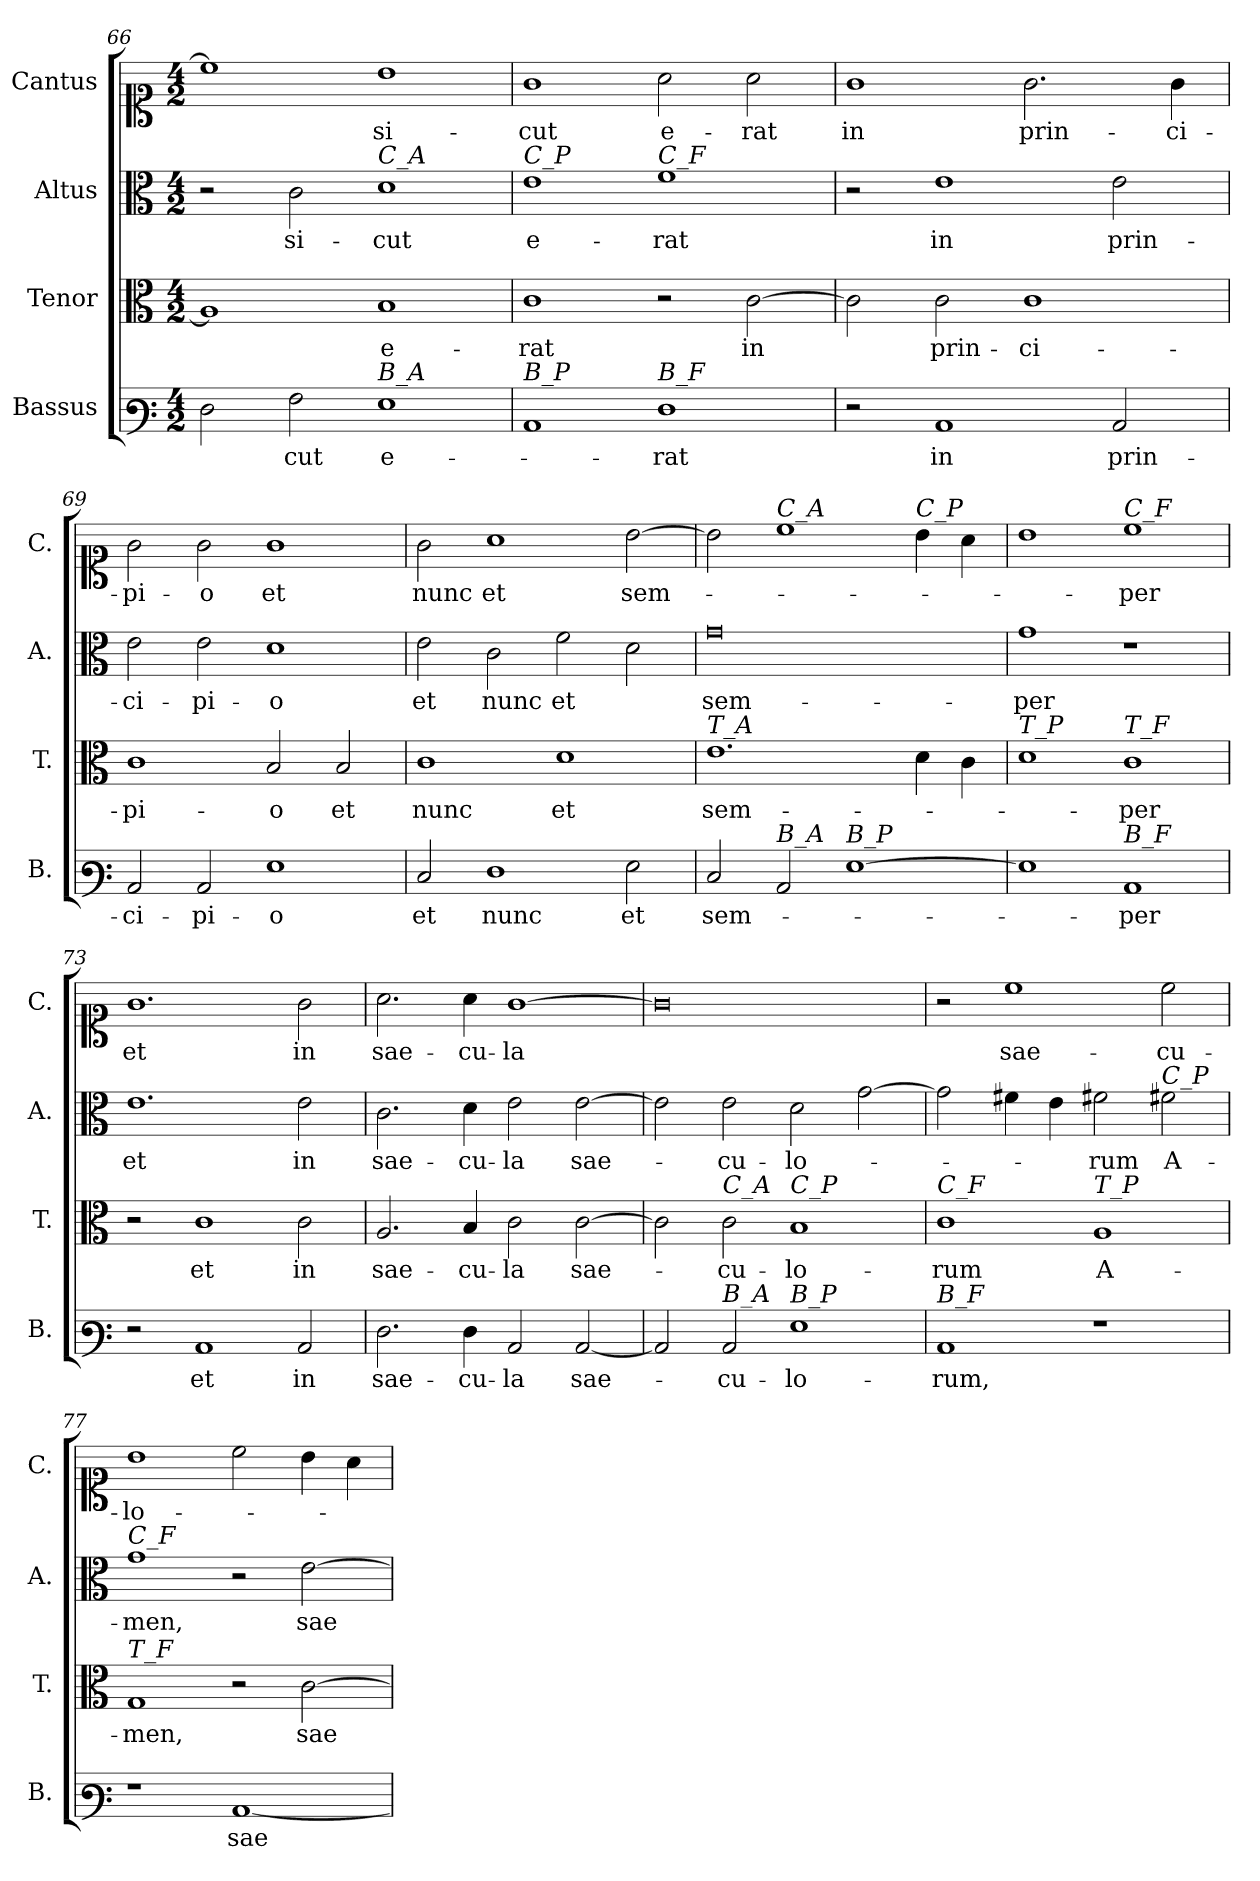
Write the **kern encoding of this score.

**kern	**text	**kern	**text	**kern	**text	**kern	**text
*part4	*part4	*part3	*part3	*part2	*part2	*part1	*part1
*staff4	*staff4	*staff3	*staff3	*staff2	*staff2	*staff1	*staff1
*I"Bassus	*	*I"Tenor	*	*I"Altus	*	*I"Cantus	*
*I'B.	*	*I'T.	*	*I'A.	*	*I'C.	*
!!LO:PB:g=z
*clefF3	*	*clefC3	*	*clefC3	*	*clefC1	*
*k[]	*	*k[]	*	*k[]	*	*k[]	*
*M4/2	*	*M4/2	*	*M4/2	*	*M4/2	*
=66	=66	=66	=66	=66	=66	=66	=66
2F\	.	1A]	.	2r	.	1cc]	.
!	!LO:LY:b	!	!	!	!LO:LY:b	!	!
2A\	-cut	.	.	2c\	si-	.	.
!	!	!	!	!LO:TX:a:i:t=C_A	!	!	!
!LO:TX:a:i:t=B_A	!	!	!	!	!	!	!
!	!LO:LY:b	!	!LO:LY:b	!	!LO:LY:b	!	!LO:LY:b
1G	e-	1B	e-	1d	-cut	1b	si-
=67	=67	=67	=67	=67	=67	=67	=67
!	!	!	!	!LO:TX:a:i:t=C_P	!	!	!
!LO:TX:a:i:t=B_P	!	!	!	!	!	!	!
!	!	!	!LO:LY:b	!	!LO:LY:b	!	!LO:LY:b
1C	.	1c	-rat	1e	e-	1g	-cut
!	!	!	!	!LO:TX:a:i:t=C_F	!	!	!
!LO:TX:a:i:t=B_F	!	!	!	!	!	!	!
!	!LO:LY:b	!	!	!	!LO:LY:b	!	!LO:LY:b
1F	-rat	2r	.	1f	-rat	2a\	e-
!	!	!	!LO:LY:b	!	!	!	!LO:LY:b
.	.	[2c\	in	.	.	2a\	-rat
=68	=68	=68	=68	=68	=68	=68	=68
!	!	!	!	!	!	!	!LO:LY:b
2r	.	2c\]	.	2r	.	1g	in
!	!LO:LY:b	!	!LO:LY:b	!	!LO:LY:b	!	!
1C	in	2c\	prin-	1e	in	.	.
!	!	!	!LO:LY:b	!	!	!	!LO:LY:b
.	.	1c	-ci-	.	.	2.g\	prin-
!	!LO:LY:b	!	!	!	!LO:LY:b	!	!
2C/	prin-	.	.	2e\	prin-	.	.
!	!	!	!	!	!	!	!LO:LY:b
.	.	.	.	.	.	4g\	-ci-
=69	=69	=69	=69	=69	=69	=69	=69
!	!LO:LY:b	!	!LO:LY:b	!	!LO:LY:b	!	!LO:LY:b
2C/	-ci-	1c	-pi-	2e\	-ci-	2g\	-pi-
!	!LO:LY:b	!	!	!	!LO:LY:b	!	!LO:LY:b
2C/	-pi-	.	.	2e\	-pi-	2g\	-o
!	!LO:LY:b	!	!LO:LY:b	!	!LO:LY:b	!	!LO:LY:b
1G	-o	2B/	-o	1d	-o	1g	et
!	!	!	!LO:LY:b	!	!	!	!
.	.	2B/	et	.	.	.	.
=70	=70	=70	=70	=70	=70	=70	=70
!	!LO:LY:b	!	!LO:LY:b	!	!LO:LY:b	!	!LO:LY:b
2E/	et	1c	nunc	2e\	et	2g\	nunc
!	!LO:LY:b	!	!	!	!LO:LY:b	!	!LO:LY:b
1F	nunc	.	.	2c\	nunc	1a	et
!	!	!	!LO:LY:b	!	!LO:LY:b	!	!
.	.	1d	et	2f\	et	.	.
!	!LO:LY:b	!	!	!	!	!	!LO:LY:b
2G\	et	.	.	2d\	.	[2b\	sem-
!!LO:LB:g=z
=71	=71	=71	=71	=71	=71	=71	=71
!	!	!LO:TX:a:i:t=T_A	!	!	!	!	!
!	!LO:LY:b	!	!LO:LY:b	!	!LO:LY:b	!	!
2E/	sem-	1.e	sem-	0g	sem-	2b\]	.
!	!	!	!	!	!	!LO:TX:a:i:t=C_A	!
!LO:TX:a:i:t=B_A	!	!	!	!	!	!	!
2C/	.	.	.	.	.	1cc	.
!LO:TX:a:i:t=B_P	!	!	!	!	!	!	!
[1G	.	.	.	.	.	.	.
!	!	!	!	!	!	!LO:TX:a:i:t=C_P	!
.	.	4d\	.	.	.	4b\	.
.	.	4c\	.	.	.	4a\	.
=72	=72	=72	=72	=72	=72	=72	=72
!	!	!LO:TX:a:i:t=T_P	!	!	!	!	!
!	!	!	!	!	!LO:LY:b	!	!
1G]	.	1d	.	1g	-per	1b	.
!	!	!	!	!	!	!LO:TX:a:i:t=C_F	!
!	!	!LO:TX:a:i:t=T_F	!	!	!	!	!
!LO:TX:a:i:t=B_F	!	!	!	!	!	!	!
!	!LO:LY:b	!	!LO:LY:b	!	!	!	!LO:LY:b
1C	-per	1c	-per	1r	.	1cc	-per
=73	=73	=73	=73	=73	=73	=73	=73
!	!	!	!	!	!LO:LY:b	!	!LO:LY:b
2r	.	2r	.	1.e	et	1.g	et
!	!LO:LY:b	!	!LO:LY:b	!	!	!	!
1C	et	1c	et	.	.	.	.
!	!LO:LY:b	!	!LO:LY:b	!	!LO:LY:b	!	!LO:LY:b
2C/	in	2c\	in	2e\	in	2g\	in
=74	=74	=74	=74	=74	=74	=74	=74
!	!LO:LY:b	!	!LO:LY:b	!	!LO:LY:b	!	!LO:LY:b
2.F\	sae-	2.A/	sae-	2.c\	sae-	2.a\	sae-
!	!LO:LY:b	!	!LO:LY:b	!	!LO:LY:b	!	!LO:LY:b
4F\	-cu-	4B/	-cu-	4d\	-cu-	4a\	-cu-
!	!LO:LY:b	!	!LO:LY:b	!	!LO:LY:b	!	!LO:LY:b
2C/	-la	2c\	-la	2e\	-la	[1g	-la
!	!LO:LY:b	!	!LO:LY:b	!	!LO:LY:b	!	!
[2C/	sae-	[2c\	sae-	[2e\	sae-	.	.
=75	=75	=75	=75	=75	=75	=75	=75
2C/]	.	2c\]	.	2e\]	.	0g]	.
!	!	!LO:TX:a:i:t=C_A	!	!	!	!	!
!LO:TX:a:i:t=B_A	!	!	!	!	!	!	!
!	!LO:LY:b	!	!LO:LY:b	!	!LO:LY:b	!	!
2C/	-cu-	2c\	-cu-	2e\	-cu-	.	.
!	!	!LO:TX:a:i:t=C_P	!	!	!	!	!
!LO:TX:a:i:t=B_P	!	!	!	!	!	!	!
!	!LO:LY:b	!	!LO:LY:b	!	!LO:LY:b	!	!
1G	-lo-	1B	-lo-	2d\	-lo-	.	.
.	.	.	.	[2g\	.	.	.
=76	=76	=76	=76	=76	=76	=76	=76
!	!	!LO:TX:a:i:t=C_F	!	!	!	!	!
!LO:TX:a:i:t=B_F	!	!	!	!	!	!	!
!	!LO:LY:b	!	!LO:LY:b	!	!	!	!
1C	-rum,	1c	-rum	2g\]	.	2r	.
!	!	!	!	!	!	!	!LO:LY:b
.	.	.	.	4f#X\	.	1cc	sae-
.	.	.	.	4e\	.	.	.
!	!	!LO:TX:a:i:t=T_P	!	!	!	!	!
!	!	!	!LO:LY:b	!	!LO:LY:b	!	!
1r	.	1A	A-	2f#X\	-rum	.	.
!	!	!	!	!LO:TX:a:i:t=C_P	!	!	!
!	!	!	!	!	!LO:LY:b	!	!LO:LY:b
.	.	.	.	2f#X\	A-	2cc\	-cu-
!!LO:PB:g=z
=77	=77	=77	=77	=77	=77	=77	=77
!	!	!	!	!LO:TX:a:i:t=C_F	!	!	!
!	!	!LO:TX:a:i:t=T_F	!	!	!	!	!
!	!	!	!LO:LY:b	!	!LO:LY:b	!	!LO:LY:b
1r	.	1G	-men,	1g	-men,	1b	-lo-
!	!LO:LY:b	!	!	!	!	!	!
[1C	sae-	2r	.	2r	.	2cc\	.
!	!	!	!LO:LY:b	!	!LO:LY:b	!	!
.	.	[2c\	sae-	[2e\	sae-	4b\	.
.	.	.	.	.	.	4a\	.
=	=	=	=	=	=	=	=
*-	*-	*-	*-	*-	*-	*-	*-
